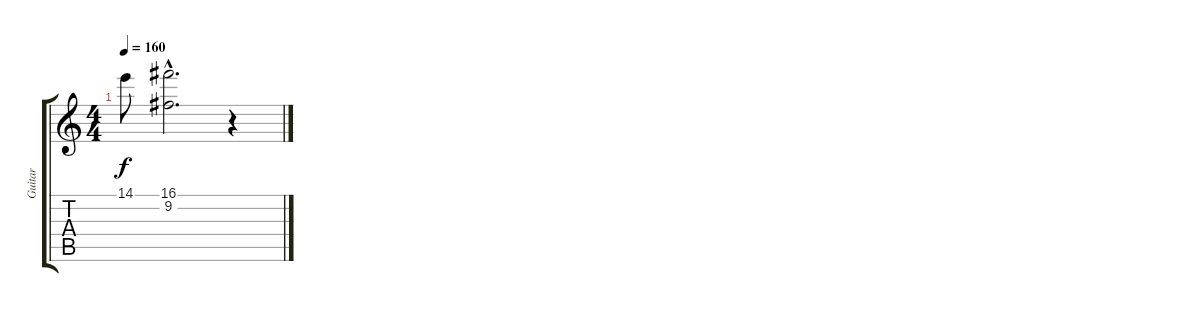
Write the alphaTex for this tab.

\track ("Guitar" "Guitar") {instrument acousticguitarsteel}
\staff {score tabs}
\tuning (D4 A3 F3 C3 G2 D2) {hide}
\ts (4 4)
\tempo 160
\clef g2
\ks c
14.1.8{dy f} (16.1{hac} 9.2{hac}).2{d} r.4
